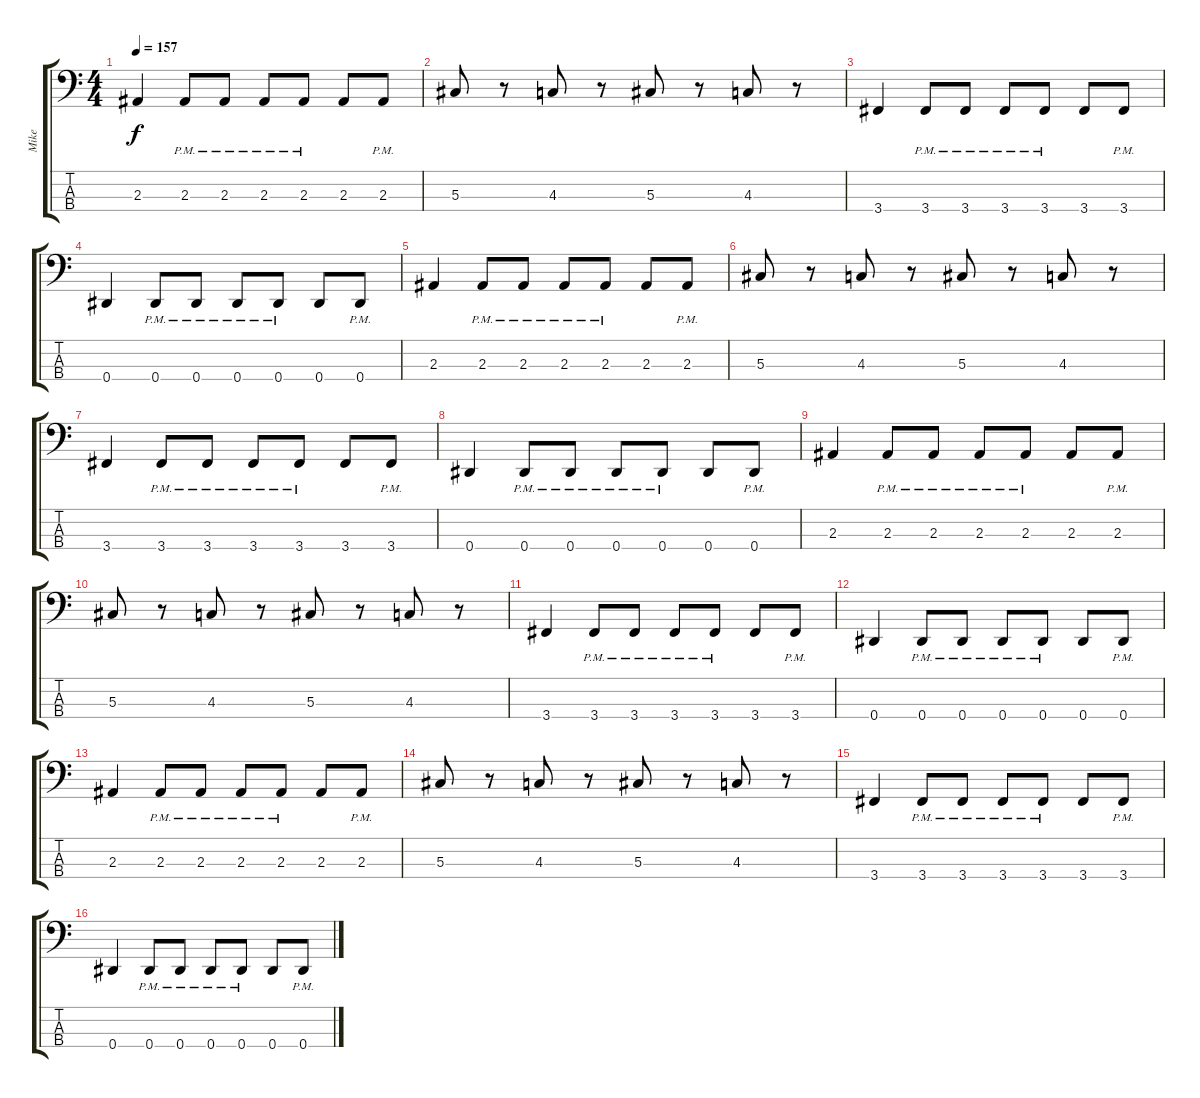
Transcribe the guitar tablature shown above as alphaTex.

\track ("Mike" "Mike") {instrument electricbassfinger}
\staff {score tabs}
\tuning (Gb2 Db2 Ab1 Eb1) {hide}
\ts (4 4)
\tempo 157
\clef f4
\ks c
2.3.4{dy f} 2.3{pm}.8 2.3{pm}.8 2.3{pm}.8 2.3{pm}.8 2.3.8 2.3{pm}.8 |
5.3.8 r.8 4.3.8 r.8 5.3.8 r.8 4.3.8 r.8 |
3.4.4 3.4{pm}.8 3.4{pm}.8 3.4{pm}.8 3.4{pm}.8 3.4.8 3.4{pm}.8 |
0.4.4 0.4{pm}.8 0.4{pm}.8 0.4{pm}.8 0.4{pm}.8 0.4.8 0.4{pm}.8 |
2.3.4 2.3{pm}.8 2.3{pm}.8 2.3{pm}.8 2.3{pm}.8 2.3.8 2.3{pm}.8 |
5.3.8 r.8 4.3.8 r.8 5.3.8 r.8 4.3.8 r.8 |
3.4.4 3.4{pm}.8 3.4{pm}.8 3.4{pm}.8 3.4{pm}.8 3.4.8 3.4{pm}.8 |
0.4.4 0.4{pm}.8 0.4{pm}.8 0.4{pm}.8 0.4{pm}.8 0.4.8 0.4{pm}.8 |
2.3.4 2.3{pm}.8 2.3{pm}.8 2.3{pm}.8 2.3{pm}.8 2.3.8 2.3{pm}.8 |
5.3.8 r.8 4.3.8 r.8 5.3.8 r.8 4.3.8 r.8 |
3.4.4 3.4{pm}.8 3.4{pm}.8 3.4{pm}.8 3.4{pm}.8 3.4.8 3.4{pm}.8 |
0.4.4 0.4{pm}.8 0.4{pm}.8 0.4{pm}.8 0.4{pm}.8 0.4.8 0.4{pm}.8 |
2.3.4 2.3{pm}.8 2.3{pm}.8 2.3{pm}.8 2.3{pm}.8 2.3.8 2.3{pm}.8 |
5.3.8 r.8 4.3.8 r.8 5.3.8 r.8 4.3.8 r.8 |
3.4.4 3.4{pm}.8 3.4{pm}.8 3.4{pm}.8 3.4{pm}.8 3.4.8 3.4{pm}.8 |
0.4.4 0.4{pm}.8 0.4{pm}.8 0.4{pm}.8 0.4{pm}.8 0.4.8 0.4{pm}.8
